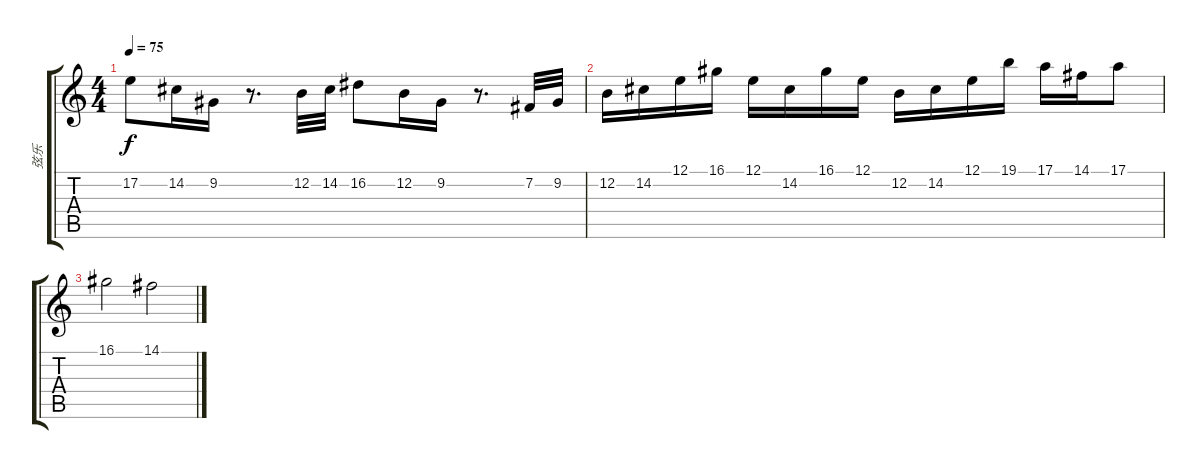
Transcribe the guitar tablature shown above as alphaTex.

\track ("弦乐" "弦乐") {instrument synthstrings1}
\staff {score tabs}
\tuning (E4 B3 G3 D3 A2 E2) {hide}
\ts (4 4)
\tempo 75
\clef g2
\ks c
17.2.8{dy f} 14.2.16 9.2.16 r.8{d} 12.2.32 14.2.32 16.2.8 12.2.16 9.2.16 r.8{d} 7.2.32 9.2.32 |
12.2.16 14.2.16 12.1.16 16.1.16 12.1.16 14.2.16 16.1.16 12.1.16 12.2.16 14.2.16 12.1.16 19.1.16 17.1.16 14.1.16 17.1.8 |
16.1.2 14.1.2
